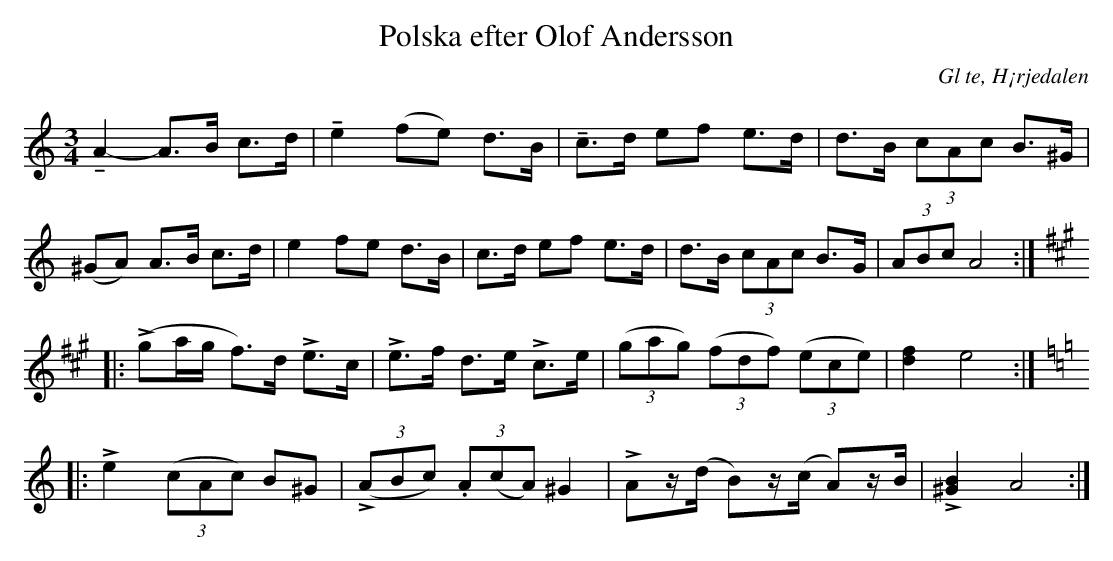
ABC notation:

X:1
T:Polska efter Olof Andersson
O:Gl te, H¡rjedalen
M:3/4
L:1/8
U:K=tenuto
U:L=>
K:Am
KA2- A>B c>d | Ke2 (fe) d>B | Kc>d ef e>d | d>B (3cAc B>^G |
(^GA) A>B c>d | e2 fe d>B | c>d ef e>d | d>B (3cAc B>G | (3ABc A4 ::
K:A
(!>!ga/g/ f>)d !>!e>c | !>!e>f d>e !>!c>e | ((3gag) ((3fdf) ((3ece) | [d2f2] e4 ::
K:Am
!>!e2 ((3cAc) B^G | !>!((3ABc) (3.A(cA) ^G2 | !>!Az/(d/ B)z/(c/ A)z/B/ | !>![^G2B2] A4 :|
